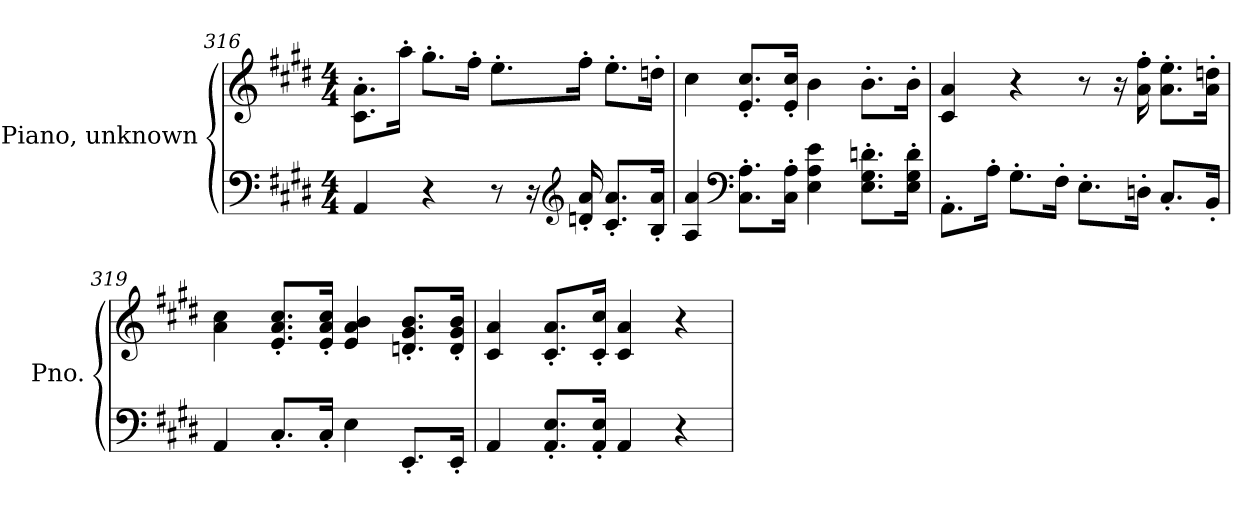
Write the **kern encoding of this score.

**kern	**kern
*part1	*part1
*staff2	*staff1
*I"Piano, unknown	*
*I'Pno.	*
*clefF4	*clefG2
*k[f#c#g#d#]	*k[f#c#g#d#]
*M4/4	*M4/4
=316	=316
4AA/	8.c#\' 8.a\'L
.	16aa'\Jk
4r	8.gg#'\L
.	16ff#'\Jk
8r	8.ee'\L
16r	.
*clefG2	*
16dn/' 16a/'	16ff#'\Jk
8.c#/' 8.a/'L	8.ee'\L
16B/' 16a/'Jk	16ddn'\Jk
=317	=317
4A/ 4a/	4cc#\
*clefF4	*
8.C#\' 8.A\'L	8.e/' 8.cc#/'L
16C#\' 16A\'Jk	16e/' 16cc#/'Jk
4E\ 4A\ 4e\	4b\
8.E\' 8.G#\' 8.dn\'L	8.b'\L
16E\' 16G#\' 16d\'Jk	16b'\Jk
!!LO:LB:g=z
=318	=318
8.AA'\L	4c#/ 4a/
16A'\Jk	.
8.G#'\L	4r
16F#'\Jk	.
8.E'\L	8r
.	16r
16Dn'\Jk	16a\' 16ff#\'
8.C#'/L	8.a\' 8.ee\'L
16BB'/Jk	16a\' 16ddn\'Jk
=319	=319
4AA/	4a\ 4cc#\
8.C#'/L	8.e/' 8.a/' 8.cc#/'L
16C#'/Jk	16e/' 16a/' 16cc#/'Jk
4E\	4e/ 4a/ 4b/
8.EE'/L	8.dn/' 8.g#/' 8.b/'L
16EE'/Jk	16d/' 16g#/' 16b/'Jk
=320	=320
4AA/	4c#/ 4a/
8.AA/' 8.E/'L	8.c#/' 8.a/'L
16AA/' 16E/'Jk	16c#/' 16cc#/'Jk
4AA/	4c#/ 4a/
4r	4r
=	=
*-	*-
